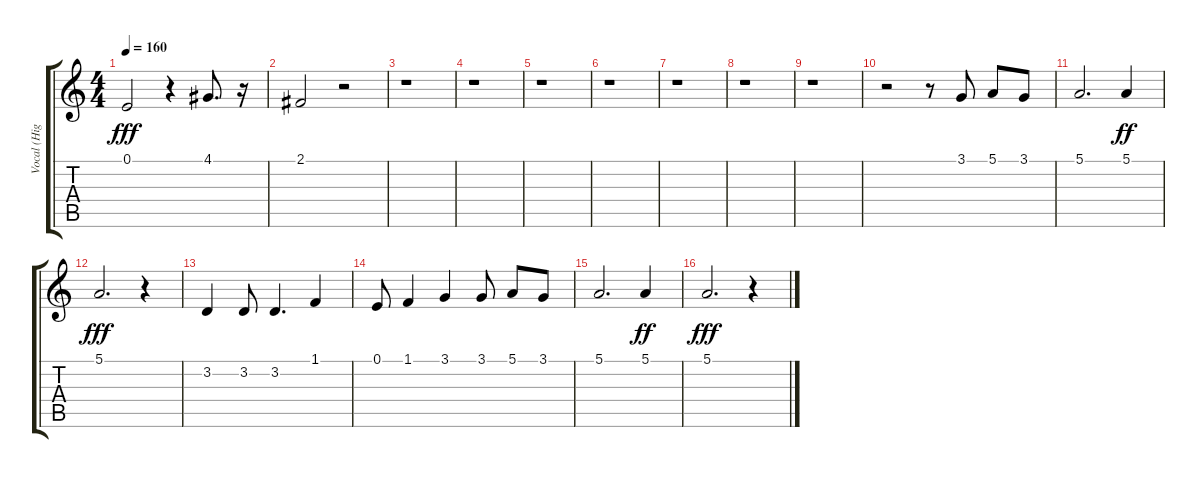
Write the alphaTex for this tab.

\track ("Vocal (High)" "Vocal (Hig") {instrument tenorsax}
\staff {score tabs}
\tuning (E4 B3 G3 D3 A2 E2) {hide}
\ts (4 4)
\tempo 160
\clef g2
\ks c
0.1.2{dy fff} r.4 4.1.8{d} r.16 |
2.1.2 r.2 |
r.1 |
r.1 |
r.1 |
r.1 |
r.1 |
r.1 |
r.1 |
r.2 r.8 3.1.8 5.1.8 3.1.8 |
5.1.2{d} 5.1.4{dy ff} |
5.1.2{d dy fff} r.4 |
3.2.4 3.2.8 3.2.4{d} 1.1.4 |
0.1.8 1.1.4 3.1.4 3.1.8 5.1.8 3.1.8 |
5.1.2{d} 5.1.4{dy ff} |
5.1.2{d dy fff} r.4
